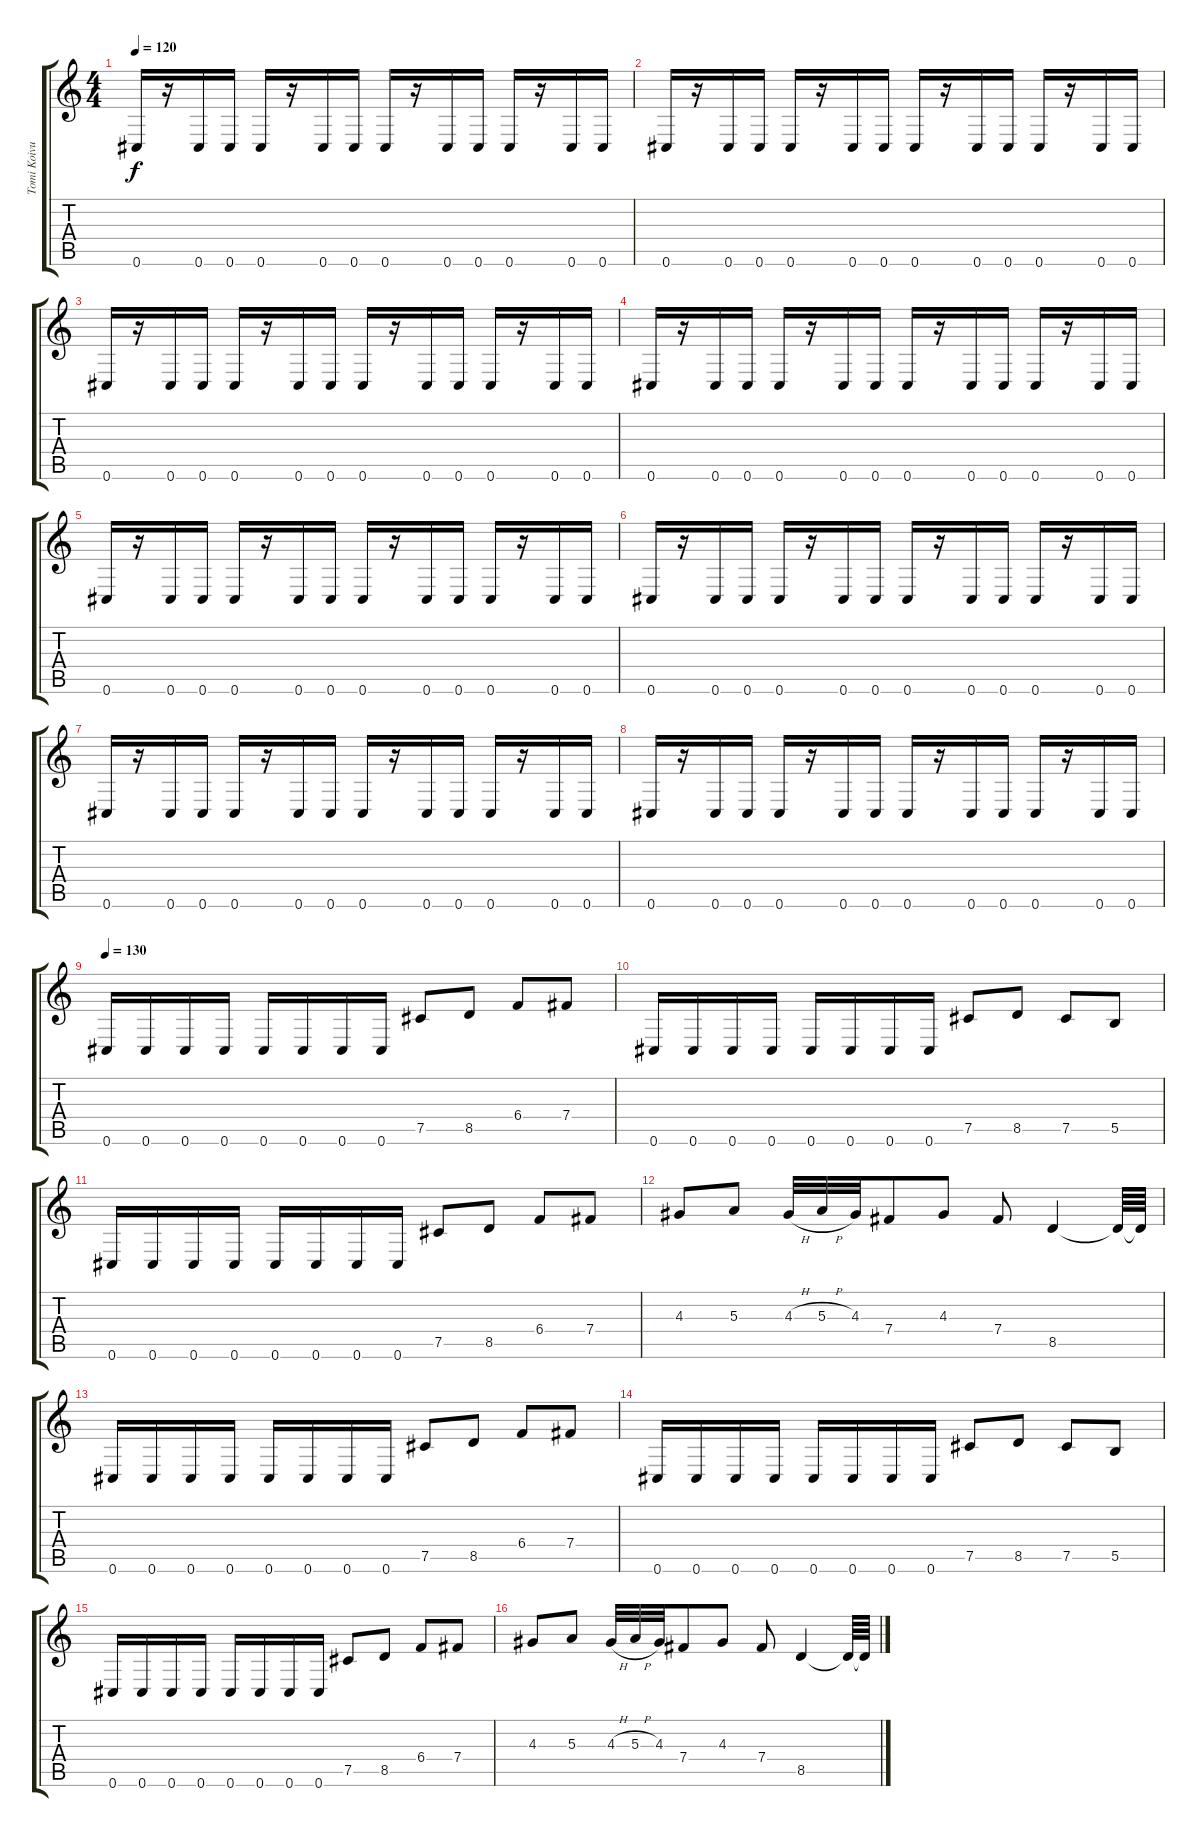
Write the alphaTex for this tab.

\track ("Tomi Koivusaari" "Tomi Koivu") {instrument distortionguitar}
\staff {score tabs}
\tuning (Db4 Ab3 E3 B2 Gb2 Db2) {hide}
\ts (4 4)
\tempo 120
\clef g2
\ks c
0.6.16{dy f} r.16 0.6.16 0.6.16 0.6.16 r.16 0.6.16 0.6.16 0.6.16 r.16 0.6.16 0.6.16 0.6.16 r.16 0.6.16 0.6.16 |
0.6.16 r.16 0.6.16 0.6.16 0.6.16 r.16 0.6.16 0.6.16 0.6.16 r.16 0.6.16 0.6.16 0.6.16 r.16 0.6.16 0.6.16 |
0.6.16 r.16 0.6.16 0.6.16 0.6.16 r.16 0.6.16 0.6.16 0.6.16 r.16 0.6.16 0.6.16 0.6.16 r.16 0.6.16 0.6.16 |
0.6.16 r.16 0.6.16 0.6.16 0.6.16 r.16 0.6.16 0.6.16 0.6.16 r.16 0.6.16 0.6.16 0.6.16 r.16 0.6.16 0.6.16 |
0.6.16 r.16 0.6.16 0.6.16 0.6.16 r.16 0.6.16 0.6.16 0.6.16 r.16 0.6.16 0.6.16 0.6.16 r.16 0.6.16 0.6.16 |
0.6.16 r.16 0.6.16 0.6.16 0.6.16 r.16 0.6.16 0.6.16 0.6.16 r.16 0.6.16 0.6.16 0.6.16 r.16 0.6.16 0.6.16 |
0.6.16 r.16 0.6.16 0.6.16 0.6.16 r.16 0.6.16 0.6.16 0.6.16 r.16 0.6.16 0.6.16 0.6.16 r.16 0.6.16 0.6.16 |
0.6.16 r.16 0.6.16 0.6.16 0.6.16 r.16 0.6.16 0.6.16 0.6.16 r.16 0.6.16 0.6.16 0.6.16 r.16 0.6.16 0.6.16 |
\tempo 130
0.6.16 0.6.16 0.6.16 0.6.16 0.6.16 0.6.16 0.6.16 0.6.16 7.5.8 8.5.8 6.4.8 7.4.8 |
0.6.16 0.6.16 0.6.16 0.6.16 0.6.16 0.6.16 0.6.16 0.6.16 7.5.8 8.5.8 7.5.8 5.5.8 |
0.6.16 0.6.16 0.6.16 0.6.16 0.6.16 0.6.16 0.6.16 0.6.16 7.5.8 8.5.8 6.4.8 7.4.8 |
4.3.8 5.3.8 4.3{h}.32 5.3{h}.32 4.3.32 7.4.8 4.3.8 7.4.8 8.5.4 8.5{t}.64 8.5{t}.64 |
0.6.16 0.6.16 0.6.16 0.6.16 0.6.16 0.6.16 0.6.16 0.6.16 7.5.8 8.5.8 6.4.8 7.4.8 |
0.6.16 0.6.16 0.6.16 0.6.16 0.6.16 0.6.16 0.6.16 0.6.16 7.5.8 8.5.8 7.5.8 5.5.8 |
0.6.16 0.6.16 0.6.16 0.6.16 0.6.16 0.6.16 0.6.16 0.6.16 7.5.8 8.5.8 6.4.8 7.4.8 |
4.3.8 5.3.8 4.3{h}.32 5.3{h}.32 4.3.32 7.4.8 4.3.8 7.4.8 8.5.4 8.5{t}.64 8.5{t}.64
